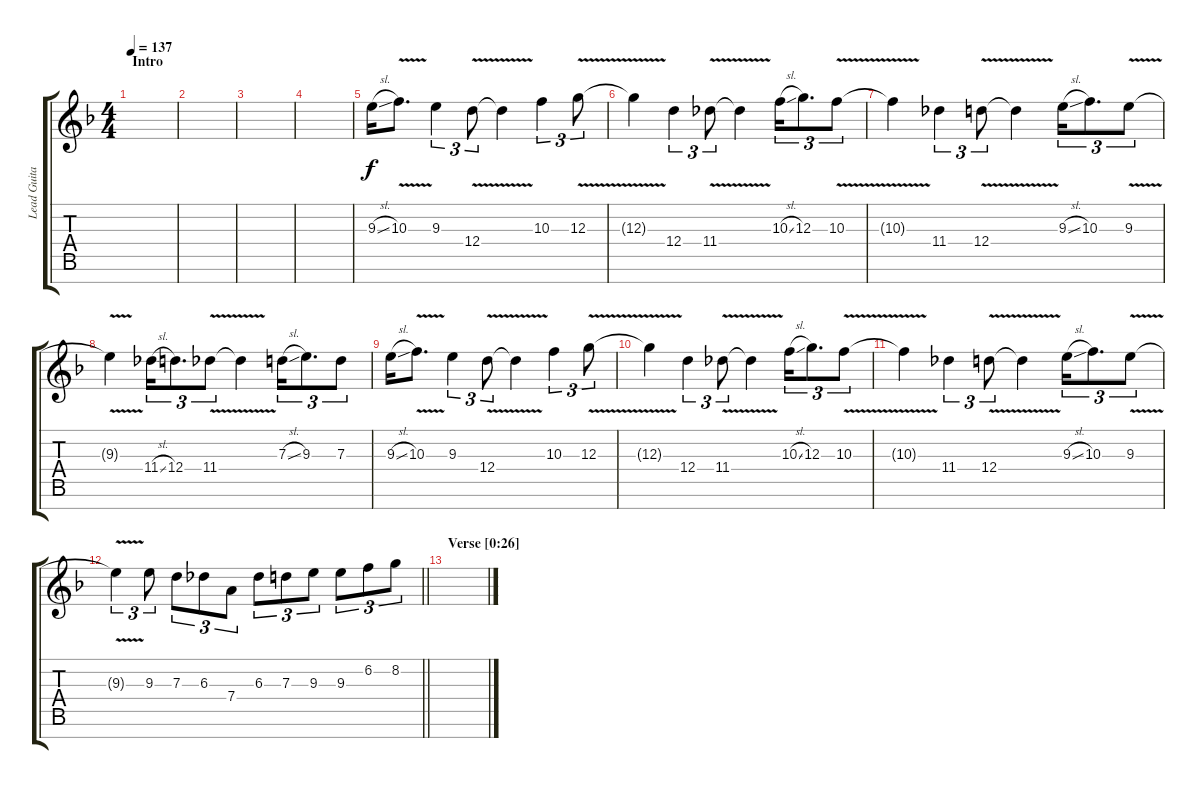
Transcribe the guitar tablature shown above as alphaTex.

\track ("Lead Guitar II" "Lead Guita") {instrument distortionguitar}
\staff {score tabs}
\tuning (E4 B3 G3 D3 A2 E2 B1) {hide}
\ts (4 4)
\section ("" "Intro")
\tempo 137
\clef g2
\ks dminor
|
|
|
|
9.3{sl}.16 10.3{v}.8{d} 9.3.4{tu (3 2)} 12.4{v}.8{tu (3 2)} 12.4{t}.4 10.3.4{tu (3 2)} 12.3{v}.8{tu (3 2)} |
12.3{t}.4 12.4.4{tu (3 2)} 11.4{v}.8{tu (3 2)} 11.4{t}.4 10.3{sl}.16{tu (3 2)} 12.3.8{d tu (3 2)} 10.3{v}.8{tu (3 2)} |
10.3{t}.4 11.4.4{tu (3 2)} 12.4{v}.8{tu (3 2)} 12.4{t}.4 9.3{sl}.16{tu (3 2)} 10.3.8{d tu (3 2)} 9.3{v}.8{tu (3 2)} |
9.3{t}.4 11.4{sl}.16{tu (3 2)} 12.4.8{d tu (3 2)} 11.4{v}.8{tu (3 2)} 11.4{t}.4 7.3{sl}.16{tu (3 2)} 9.3.8{d tu (3 2)} 7.3.8{tu (3 2)} |
9.3{sl}.16 10.3{v}.8{d} 9.3.4{tu (3 2)} 12.4{v}.8{tu (3 2)} 12.4{t}.4 10.3.4{tu (3 2)} 12.3{v}.8{tu (3 2)} |
12.3{t}.4 12.4.4{tu (3 2)} 11.4{v}.8{tu (3 2)} 11.4{t}.4 10.3{sl}.16{tu (3 2)} 12.3.8{d tu (3 2)} 10.3{v}.8{tu (3 2)} |
10.3{t}.4 11.4.4{tu (3 2)} 12.4{v}.8{tu (3 2)} 12.4{t}.4 9.3{sl}.16{tu (3 2)} 10.3.8{d tu (3 2)} 9.3{v}.8{tu (3 2)} |
\barLineRight lightlight
9.3{t}.4{tu (3 2)} 9.3.8{tu (3 2)} 7.3.8{tu (3 2)} 6.3.8{tu (3 2)} 7.4.8{tu (3 2)} 6.3.8{tu (3 2)} 7.3.8{tu (3 2)} 9.3.8{tu (3 2)} 9.3.8{tu (3 2)} 6.2.8{tu (3 2)} 8.2.8{tu (3 2)} |
\section ("" "Verse [0:26]")
